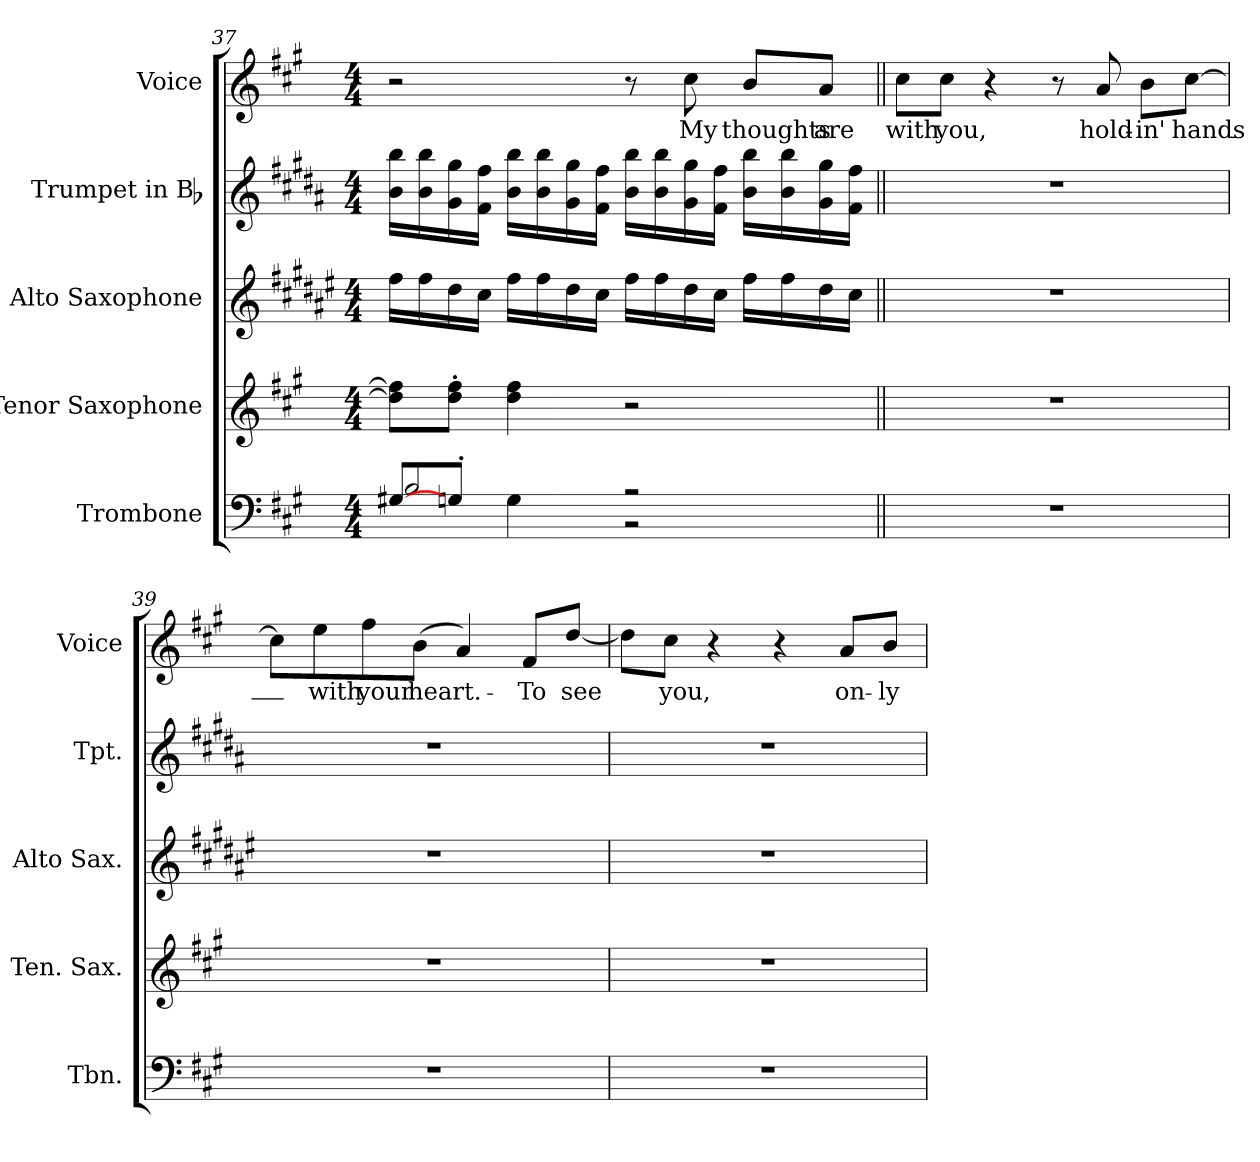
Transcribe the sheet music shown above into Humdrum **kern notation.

**kern	**kern	**kern	**kern	**kern	**text
*part5	*part4	*part3	*part2	*part1	*part1
*staff5	*staff4	*staff3	*staff2	*staff1	*staff1
*I"Trombone	*I"Tenor Saxophone	*I"Alto Saxophone	*I"Trumpet in Bb	*I"Voice	*
*I'Tbn.	*I'Ten. Sax.	*I'Alto Sax.	*I'Tpt.	*I'Voice	*
*clefF4	*clefG2	*clefG2	*clefG2	*clefG2	*
*	*ITrd8c14	*ITrd5c9	*ITrd1c2	*	*
*k[f#c#g#]	*k[f#c#g#]	*k[f#c#g#]	*k[f#c#g#]	*k[f#c#g#]	*
*A:	*A:	*A:	*A:	*A:	*
*M4/4	*M4/4	*M4/4	*M4/4	*M4/4	*
=37	=37	=37	=37	=37	=37
*^	*	*	*	*	*
[8G#Xi/L	2Bi/	8di\] 8f#i]L	16ai\LL	16ai\ 16aaiLL	2r	.
.	.	.	16ai\	16ai\ 16aai	.	.
8Gn'i/J	.	8di\' 8f#i'J	16f#i\	16f#i\ 16ff#i	.	.
.	.	.	16ei\JJ	16ei\ 16eeiJJ	.	.
4Gi\	.	4di\ 4f#i	16ai\LL	16ai\ 16aaiLL	.	.
.	.	.	16ai\	16ai\ 16aai	.	.
.	.	.	16f#i\	16f#i\ 16ff#i	.	.
.	.	.	16ei\JJ	16ei\ 16eeiJJ	.	.
2r	2r	2r	16ai\LL	16ai\ 16aaiLL	8r	.
.	.	.	16ai\	16ai\ 16aai	.	.
!	!	!	!	!	!	!LO:LY:b:color=#000000
.	.	.	16f#i\	16f#i\ 16ff#i	8cc#i\	My
.	.	.	16ei\JJ	16ei\ 16eeiJJ	.	.
!	!	!	!	!	!	!LO:LY:b:color=#000000
.	.	.	16ai\LL	16ai\ 16aaiLL	8bi/L	thoughts
.	.	.	16ai\	16ai\ 16aai	.	.
!	!	!	!	!	!	!LO:LY:b:color=#000000
.	.	.	16f#i\	16f#i\ 16ff#i	8ai/J	are
.	.	.	16ei\JJ	16ei\ 16eeiJJ	.	.
*v	*v	*	*	*	*	*
!!LO:LB:g=z
=38||	=38||	=38||	=38||	=38||	=38||
!	!	!	!	!	!LO:LY:b:color=#000000
1r	1r	1r	1r	8cc#i\L	with
!	!	!	!	!	!LO:LY:b:color=#000000
.	.	.	.	8cc#i\J	you,
.	.	.	.	4r	.
.	.	.	.	8r	.
!	!	!	!	!	!LO:LY:b:color=#000000
.	.	.	.	8ai/	hold-
!	!	!	!	!	!LO:LY:b:color=#000000
.	.	.	.	8bi\L	in'
!	!	!	!	!	!LO:LY:b:color=#000000
.	.	.	.	[8cc#i\J	hands_
=39	=39	=39	=39	=39	=39
1r	1r	1r	1r	8cc#i\L]	.
!	!	!	!	!	!LO:LY:b:color=#000000
.	.	.	.	8eei\	with
!	!	!	!	!	!LO:LY:b:color=#000000
.	.	.	.	8ff#i\	your
!	!	!	!	!	!LO:LY:b:color=#000000
.	.	.	.	(8bi\J	heart.--
.	.	.	.	4ai/)	.
!	!	!	!	!	!LO:LY:b:color=#000000
.	.	.	.	8f#i/L	To
!	!	!	!	!	!LO:LY:b:color=#000000
.	.	.	.	[8ddi/J	see
=40	=40	=40	=40	=40	=40
1r	1r	1r	1r	8ddi\L]	.
!	!	!	!	!	!LO:LY:b:color=#000000
.	.	.	.	8cc#i\J	you,
.	.	.	.	4r	.
.	.	.	.	4r	.
!	!	!	!	!	!LO:LY:b:color=#000000
.	.	.	.	8ai/L	on-
!	!	!	!	!	!LO:LY:b:color=#000000
.	.	.	.	8bi/J	ly
=	=	=	=	=	=
*-	*-	*-	*-	*-	*-
